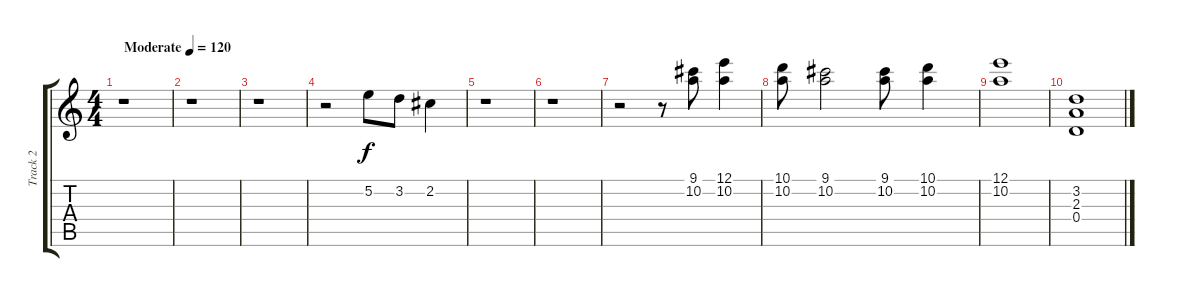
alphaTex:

\track ("Track 2" "Track 2") {instrument electricguitarclean}
\staff {score tabs}
\tuning (E4 B3 G3 D3 A2 E2) {hide}
\ts (4 4)
\tempo (120 "Moderate")
\clef g2
\ks c
r.1{dy f instrument electricguitarclean} |
r.1 |
r.1 |
r.2 5.2.8 3.2.8 2.2.4 |
r.1 |
r.1 |
r.2 r.8 (9.1 10.2).8 (12.1 10.2).4 |
(10.1 10.2).8 (9.1 10.2).2 (9.1 10.2).8 (10.1 10.2).4 |
(12.1 10.2).1 |
(3.2 2.3 0.4).1
